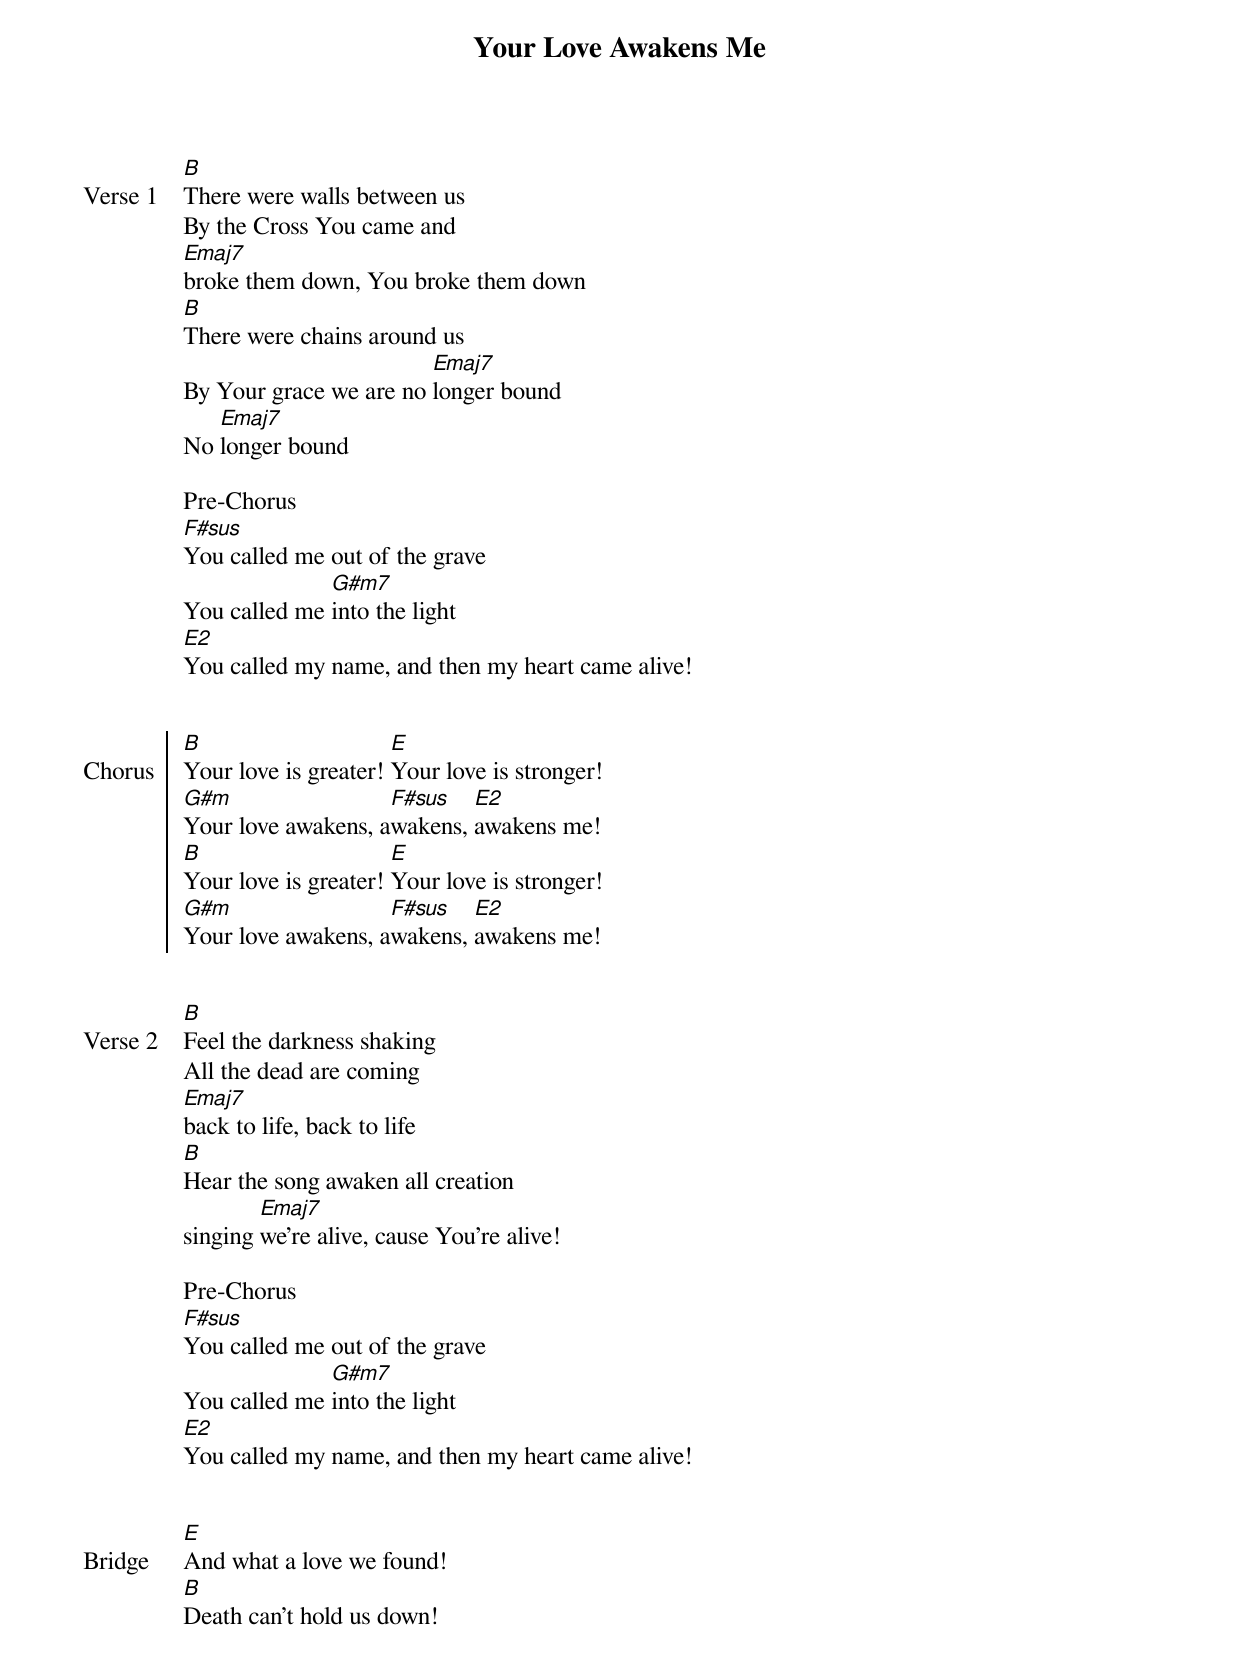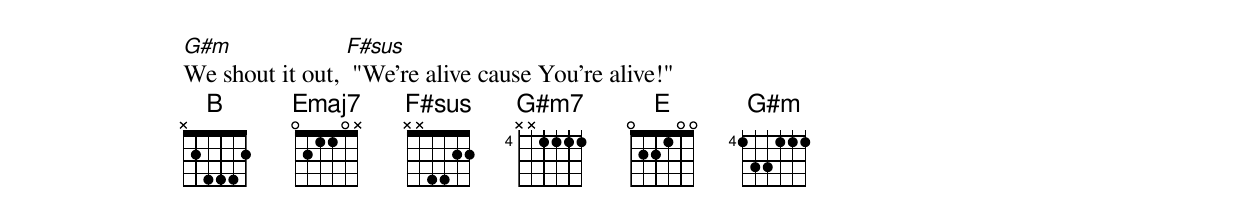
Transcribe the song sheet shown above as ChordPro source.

{title: Your Love Awakens Me}
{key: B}
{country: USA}
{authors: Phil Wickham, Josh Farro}
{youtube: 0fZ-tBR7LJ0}
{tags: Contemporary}

{start_of_verse: Verse 1}
[B]There were walls between us
By the Cross You came and
[Emaj7]broke them down, You broke them down
[B]There were chains around us
By Your grace we are no [Emaj7]longer bound
No [Emaj7]longer bound

Pre-Chorus
[F#sus]You called me out of the grave
You called me [G#m7]into the light
[E2]You called my name, and then my heart came alive!

{end_of_verse}

{start_of_chorus: Chorus}
[B]Your love is greater! [E]Your love is stronger!
[G#m]Your love awakens, a[F#sus]wakens, [E2]awakens me!
[B]Your love is greater! [E]Your love is stronger!
[G#m]Your love awakens, a[F#sus]wakens, [E2]awakens me!

{end_of_chorus}

{start_of_verse: Verse 2}
[B]Feel the darkness shaking
All the dead are coming
[Emaj7]back to life, back to life
[B]Hear the song awaken all creation
singing [Emaj7]we're alive, cause You're alive!

Pre-Chorus
[F#sus]You called me out of the grave
You called me [G#m7]into the light
[E2]You called my name, and then my heart came alive!

{end_of_verse}

{start_of_bridge: Bridge}
[E]And what a love we found!
[B]Death can't hold us down!
[G#m]We shout it out, [F#sus] "We're alive cause You're alive!"
{end_of_bridge}
